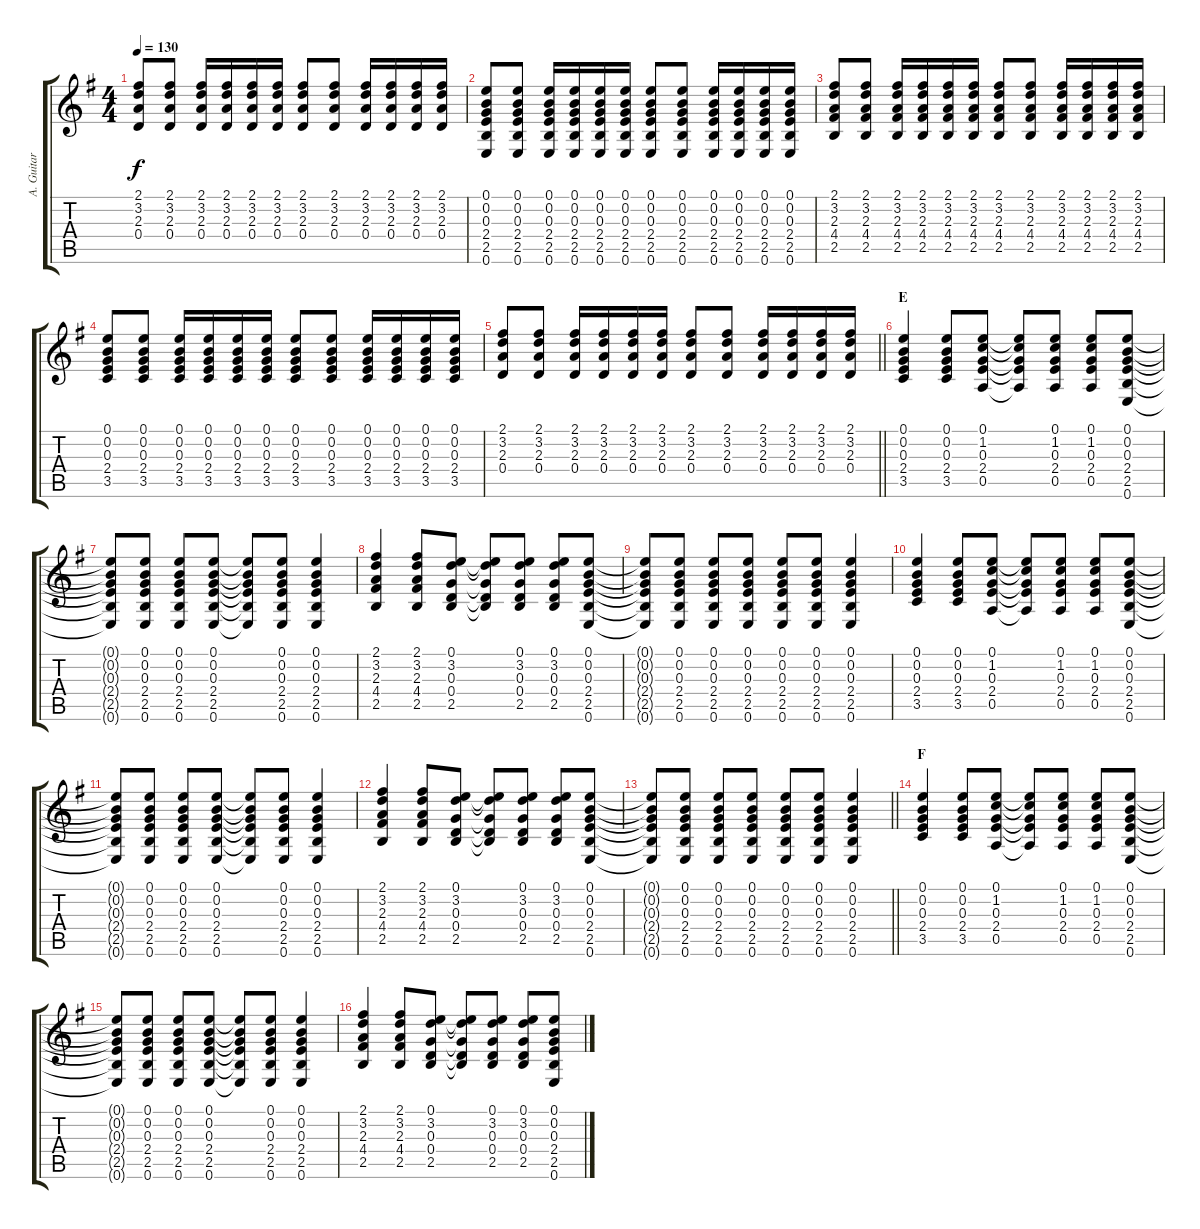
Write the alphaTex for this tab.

\track ("A. Guitar" "A. Guitar") {instrument acousticguitarsteel}
\staff {score tabs}
\tuning (E4 B3 G3 D3 A2 E2) {hide}
\ts (4 4)
\tempo 130
\clef g2
\ks g
(2.1 3.2 2.3 0.4).8{dy f} (2.1 3.2 2.3 0.4).8 (2.1 3.2 2.3 0.4).16 (2.1 3.2 2.3 0.4).16 (2.1 3.2 2.3 0.4).16 (2.1 3.2 2.3 0.4).16 (2.1 3.2 2.3 0.4).8 (2.1 3.2 2.3 0.4).8 (2.1 3.2 2.3 0.4).16 (2.1 3.2 2.3 0.4).16 (2.1 3.2 2.3 0.4).16 (2.1 3.2 2.3 0.4).16 |
(0.1 0.2 0.3 2.4 2.5 0.6).8 (0.1 0.2 0.3 2.4 2.5 0.6).8 (0.1 0.2 0.3 2.4 2.5 0.6).16 (0.1 0.2 0.3 2.4 2.5 0.6).16 (0.1 0.2 0.3 2.4 2.5 0.6).16 (0.1 0.2 0.3 2.4 2.5 0.6).16 (0.1 0.2 0.3 2.4 2.5 0.6).8 (0.1 0.2 0.3 2.4 2.5 0.6).8 (0.1 0.2 0.3 2.4 2.5 0.6).16 (0.1 0.2 0.3 2.4 2.5 0.6).16 (0.1 0.2 0.3 2.4 2.5 0.6).16 (0.1 0.2 0.3 2.4 2.5 0.6).16 |
(2.1 3.2 2.3 4.4 2.5).8 (2.1 3.2 2.3 4.4 2.5).8 (2.1 3.2 2.3 4.4 2.5).16 (2.1 3.2 2.3 4.4 2.5).16 (2.1 3.2 2.3 4.4 2.5).16 (2.1 3.2 2.3 4.4 2.5).16 (2.1 3.2 2.3 4.4 2.5).8 (2.1 3.2 2.3 4.4 2.5).8 (2.1 3.2 2.3 4.4 2.5).16 (2.1 3.2 2.3 4.4 2.5).16 (2.1 3.2 2.3 4.4 2.5).16 (2.1 3.2 2.3 4.4 2.5).16 |
(0.1 0.2 0.3 2.4 3.5).8 (0.1 0.2 0.3 2.4 3.5).8 (0.1 0.2 0.3 2.4 3.5).16 (0.1 0.2 0.3 2.4 3.5).16 (0.1 0.2 0.3 2.4 3.5).16 (0.1 0.2 0.3 2.4 3.5).16 (0.1 0.2 0.3 2.4 3.5).8 (0.1 0.2 0.3 2.4 3.5).8 (0.1 0.2 0.3 2.4 3.5).16 (0.1 0.2 0.3 2.4 3.5).16 (0.1 0.2 0.3 2.4 3.5).16 (0.1 0.2 0.3 2.4 3.5).16 |
\barLineRight lightlight
(2.1 3.2 2.3 0.4).8 (2.1 3.2 2.3 0.4).8 (2.1 3.2 2.3 0.4).16 (2.1 3.2 2.3 0.4).16 (2.1 3.2 2.3 0.4).16 (2.1 3.2 2.3 0.4).16 (2.1 3.2 2.3 0.4).8 (2.1 3.2 2.3 0.4).8 (2.1 3.2 2.3 0.4).16 (2.1 3.2 2.3 0.4).16 (2.1 3.2 2.3 0.4).16 (2.1 3.2 2.3 0.4).16 |
\section ("" "E")
(0.1 0.2 0.3 2.4 3.5).4 (0.1 0.2 0.3 2.4 3.5).8 (0.1 1.2 0.3 2.4 0.5).8 (0.1{t} 1.2{t} 0.3{t} 2.4{t} 0.5{t}).8 (0.1 1.2 0.3 2.4 0.5).8 (0.1 1.2 0.3 2.4 0.5).8 (0.1 0.2 0.3 2.4 2.5 0.6).8 |
(0.1{t} 0.2{t} 0.3{t} 2.4{t} 2.5{t} 0.6{t}).8 (0.1 0.2 0.3 2.4 2.5 0.6).8 (0.1 0.2 0.3 2.4 2.5 0.6).8 (0.1 0.2 0.3 2.4 2.5 0.6).8 (0.1{t} 0.2{t} 0.3{t} 2.4{t} 2.5{t} 0.6{t}).8 (0.1 0.2 0.3 2.4 2.5 0.6).8 (0.1 0.2 0.3 2.4 2.5 0.6).4 |
(2.1 3.2 2.3 4.4 2.5).4 (2.1 3.2 2.3 4.4 2.5).8 (0.1 3.2 0.3 0.4 2.5).8 (0.1{t} 3.2{t} 0.3{t} 0.4{t} 2.5{t}).8 (0.1 3.2 0.3 0.4 2.5).8 (0.1 3.2 0.3 0.4 2.5).8 (0.1 0.2 0.3 2.4 2.5 0.6).8 |
(0.1{t} 0.2{t} 0.3{t} 2.4{t} 2.5{t} 0.6{t}).8 (0.1 0.2 0.3 2.4 2.5 0.6).8 (0.1 0.2 0.3 2.4 2.5 0.6).8 (0.1 0.2 0.3 2.4 2.5 0.6).8 (0.1 0.2 0.3 2.4 2.5 0.6).8 (0.1 0.2 0.3 2.4 2.5 0.6).8 (0.1 0.2 0.3 2.4 2.5 0.6).4 |
(0.1 0.2 0.3 2.4 3.5).4 (0.1 0.2 0.3 2.4 3.5).8 (0.1 1.2 0.3 2.4 0.5).8 (0.1{t} 1.2{t} 0.3{t} 2.4{t} 0.5{t}).8 (0.1 1.2 0.3 2.4 0.5).8 (0.1 1.2 0.3 2.4 0.5).8 (0.1 0.2 0.3 2.4 2.5 0.6).8 |
(0.1{t} 0.2{t} 0.3{t} 2.4{t} 2.5{t} 0.6{t}).8 (0.1 0.2 0.3 2.4 2.5 0.6).8 (0.1 0.2 0.3 2.4 2.5 0.6).8 (0.1 0.2 0.3 2.4 2.5 0.6).8 (0.1{t} 0.2{t} 0.3{t} 2.4{t} 2.5{t} 0.6{t}).8 (0.1 0.2 0.3 2.4 2.5 0.6).8 (0.1 0.2 0.3 2.4 2.5 0.6).4 |
(2.1 3.2 2.3 4.4 2.5).4 (2.1 3.2 2.3 4.4 2.5).8 (0.1 3.2 0.3 0.4 2.5).8 (0.1{t} 3.2{t} 0.3{t} 0.4{t} 2.5{t}).8 (0.1 3.2 0.3 0.4 2.5).8 (0.1 3.2 0.3 0.4 2.5).8 (0.1 0.2 0.3 2.4 2.5 0.6).8 |
\barLineRight lightlight
(0.1{t} 0.2{t} 0.3{t} 2.4{t} 2.5{t} 0.6{t}).8 (0.1 0.2 0.3 2.4 2.5 0.6).8 (0.1 0.2 0.3 2.4 2.5 0.6).8 (0.1 0.2 0.3 2.4 2.5 0.6).8 (0.1 0.2 0.3 2.4 2.5 0.6).8 (0.1 0.2 0.3 2.4 2.5 0.6).8 (0.1 0.2 0.3 2.4 2.5 0.6).4 |
\section ("" "F")
(0.1 0.2 0.3 2.4 3.5).4 (0.1 0.2 0.3 2.4 3.5).8 (0.1 1.2 0.3 2.4 0.5).8 (0.1{t} 1.2{t} 0.3{t} 2.4{t} 0.5{t}).8 (0.1 1.2 0.3 2.4 0.5).8 (0.1 1.2 0.3 2.4 0.5).8 (0.1 0.2 0.3 2.4 2.5 0.6).8 |
(0.1{t} 0.2{t} 0.3{t} 2.4{t} 2.5{t} 0.6{t}).8 (0.1 0.2 0.3 2.4 2.5 0.6).8 (0.1 0.2 0.3 2.4 2.5 0.6).8 (0.1 0.2 0.3 2.4 2.5 0.6).8 (0.1{t} 0.2{t} 0.3{t} 2.4{t} 2.5{t} 0.6{t}).8 (0.1 0.2 0.3 2.4 2.5 0.6).8 (0.1 0.2 0.3 2.4 2.5 0.6).4 |
(2.1 3.2 2.3 4.4 2.5).4 (2.1 3.2 2.3 4.4 2.5).8 (0.1 3.2 0.3 0.4 2.5).8 (0.1{t} 3.2{t} 0.3{t} 0.4{t} 2.5{t}).8 (0.1 3.2 0.3 0.4 2.5).8 (0.1 3.2 0.3 0.4 2.5).8 (0.1 0.2 0.3 2.4 2.5 0.6).8
